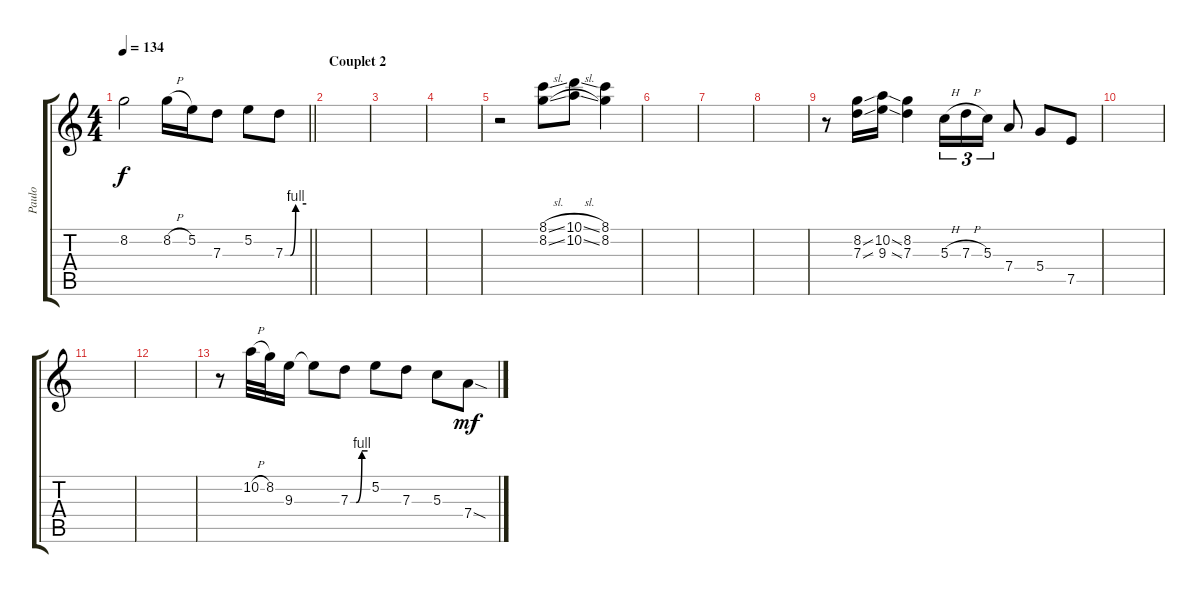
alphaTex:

\track ("Paulo" "Paulo") {instrument distortionguitar}
\staff {score tabs}
\tuning (E4 B3 G3 D3 A2 E2) {hide}
\ts (4 4)
\tempo 134
\clef g2
\barLineRight lightlight
\ks c
8.2{t}.2{dy f} 8.2{h}.16 5.2.16 7.3.8 5.2.8 7.3{be (custom 0 0 15 0 30 4 60 4)}.8 |
\section ("" "Couplet 2")
|
|
|
r.2 (8.1{sl} 8.2{sl}).8 (10.1{sl} 10.2{sl}).8 (8.1 8.2).4 |
|
|
|
r.8 (8.2{ss} 7.3{ss}).16 (10.2{ss} 9.3{ss}).16 (8.2 7.3).4 5.3{h}.16{tu (3 2)} 7.3{h}.16{tu (3 2)} 5.3.16{tu (3 2)} 7.4.8 5.4.8 7.5.8 |
|
|
|
r.8 10.2{h}.32 8.2.32 9.3.16 9.3{t}.8 7.3{be (custom 0 0 20 0 40 4 60 4)}.8 5.2.8 7.3.8 5.3.8 7.4{sod}.8{dy mf}
